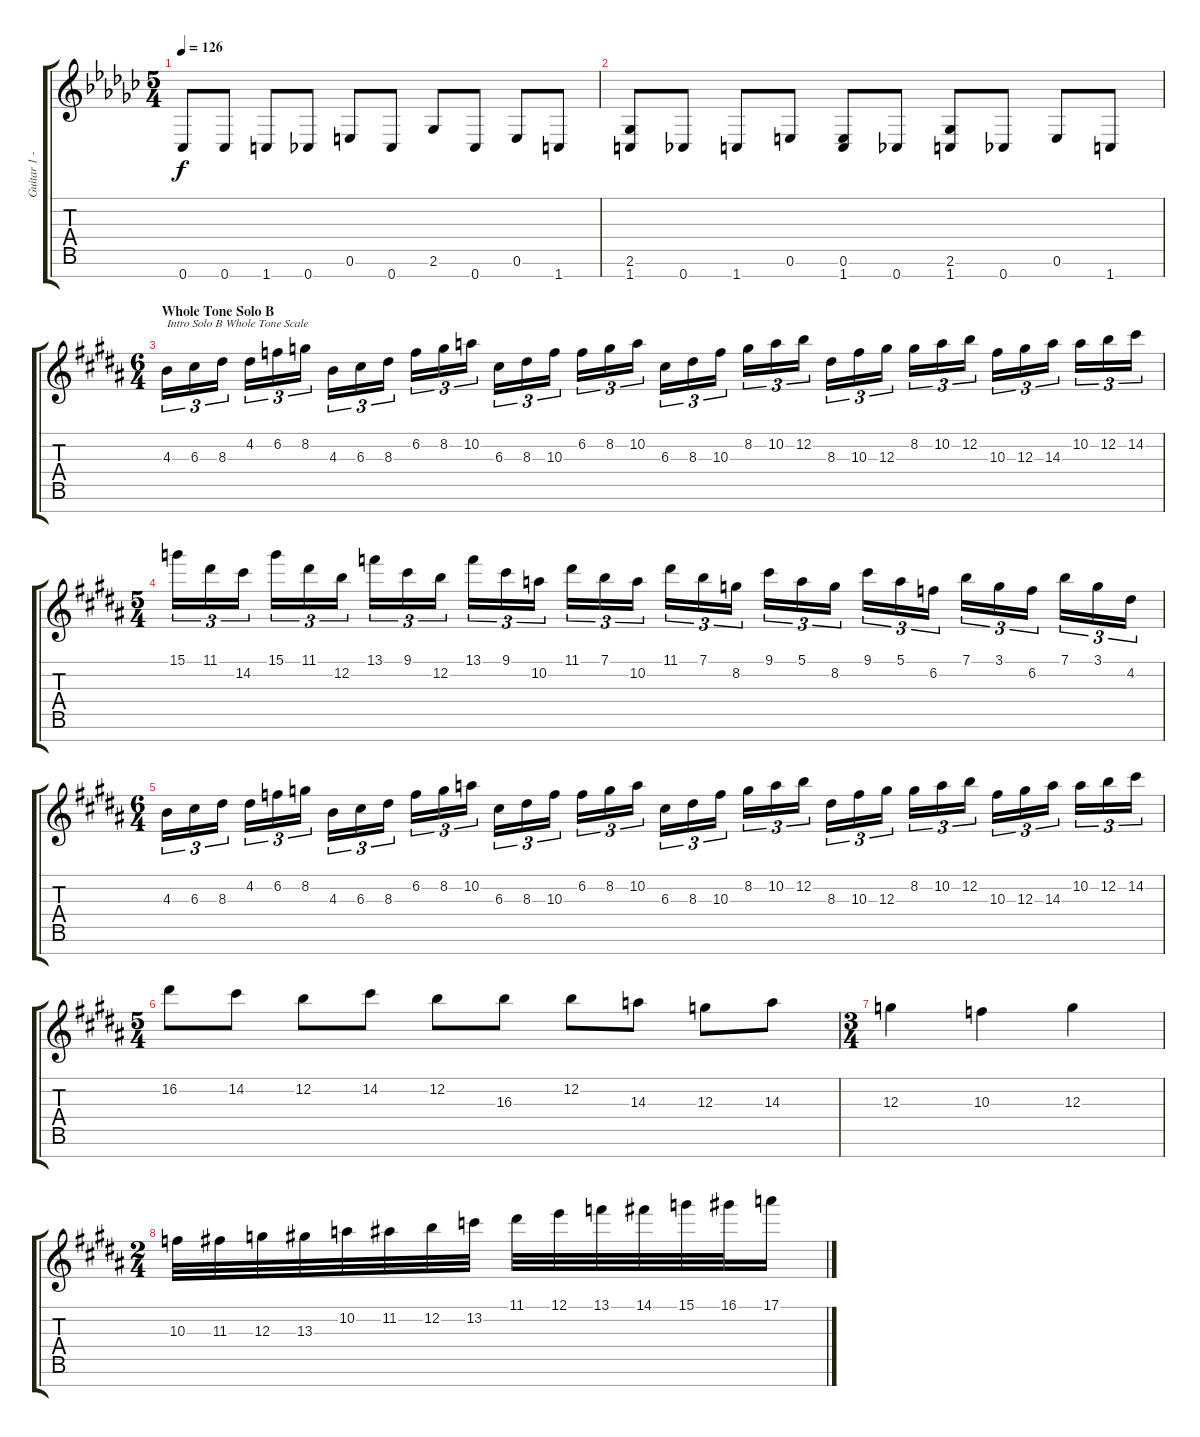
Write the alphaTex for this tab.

\track ("Guitar 1 - Main Guitar" "Guitar 1 -") {instrument acousticguitarsteel}
\staff {score tabs}
\tuning (E4 B3 G3 D3 A2 E2 B1) {hide}
\ts (5 4)
\tempo 126
\clef g2
\ks ebminor
0.7.8{dy f} 0.7.8 1.7.8 0.7.8 0.6.8 0.7.8 2.6.8 0.7.8 0.6.8 1.7.8 |
(2.6 1.7).8 0.7.8 1.7.8 0.6.8 (0.6 1.7).8 0.7.8 (2.6 1.7).8 0.7.8 0.6.8 1.7.8 |
\ts (6 4)
\section ("" "Whole Tone Solo B")
\ks b
4.3.16{tu (3 2) txt "Intro Solo B Whole Tone Scale" instrument distortionguitar} 6.3.16{tu (3 2)} 8.3.16{tu (3 2)} 4.2.16{tu (3 2)} 6.2.16{tu (3 2)} 8.2.16{tu (3 2)} 4.3.16{tu (3 2)} 6.3.16{tu (3 2)} 8.3.16{tu (3 2)} 6.2.16{tu (3 2)} 8.2.16{tu (3 2)} 10.2.16{tu (3 2)} 6.3.16{tu (3 2)} 8.3.16{tu (3 2)} 10.3.16{tu (3 2)} 6.2.16{tu (3 2)} 8.2.16{tu (3 2)} 10.2.16{tu (3 2)} 6.3.16{tu (3 2)} 8.3.16{tu (3 2)} 10.3.16{tu (3 2)} 8.2.16{tu (3 2)} 10.2.16{tu (3 2)} 12.2.16{tu (3 2)} 8.3.16{tu (3 2)} 10.3.16{tu (3 2)} 12.3.16{tu (3 2)} 8.2.16{tu (3 2)} 10.2.16{tu (3 2)} 12.2.16{tu (3 2)} 10.3.16{tu (3 2)} 12.3.16{tu (3 2)} 14.3.16{tu (3 2)} 10.2.16{tu (3 2)} 12.2.16{tu (3 2)} 14.2.16{tu (3 2)} |
\ts (5 4)
15.1.16{tu (3 2)} 11.1.16{tu (3 2)} 14.2.16{tu (3 2)} 15.1.16{tu (3 2)} 11.1.16{tu (3 2)} 12.2.16{tu (3 2)} 13.1.16{tu (3 2)} 9.1.16{tu (3 2)} 12.2.16{tu (3 2)} 13.1.16{tu (3 2)} 9.1.16{tu (3 2)} 10.2.16{tu (3 2)} 11.1.16{tu (3 2)} 7.1.16{tu (3 2)} 10.2.16{tu (3 2)} 11.1.16{tu (3 2)} 7.1.16{tu (3 2)} 8.2.16{tu (3 2)} 9.1.16{tu (3 2)} 5.1.16{tu (3 2)} 8.2.16{tu (3 2)} 9.1.16{tu (3 2)} 5.1.16{tu (3 2)} 6.2.16{tu (3 2)} 7.1.16{tu (3 2)} 3.1.16{tu (3 2)} 6.2.16{tu (3 2)} 7.1.16{tu (3 2)} 3.1.16{tu (3 2)} 4.2.16{tu (3 2)} |
\ts (6 4)
4.3.16{tu (3 2)} 6.3.16{tu (3 2)} 8.3.16{tu (3 2)} 4.2.16{tu (3 2)} 6.2.16{tu (3 2)} 8.2.16{tu (3 2)} 4.3.16{tu (3 2)} 6.3.16{tu (3 2)} 8.3.16{tu (3 2)} 6.2.16{tu (3 2)} 8.2.16{tu (3 2)} 10.2.16{tu (3 2)} 6.3.16{tu (3 2)} 8.3.16{tu (3 2)} 10.3.16{tu (3 2)} 6.2.16{tu (3 2)} 8.2.16{tu (3 2)} 10.2.16{tu (3 2)} 6.3.16{tu (3 2)} 8.3.16{tu (3 2)} 10.3.16{tu (3 2)} 8.2.16{tu (3 2)} 10.2.16{tu (3 2)} 12.2.16{tu (3 2)} 8.3.16{tu (3 2)} 10.3.16{tu (3 2)} 12.3.16{tu (3 2)} 8.2.16{tu (3 2)} 10.2.16{tu (3 2)} 12.2.16{tu (3 2)} 10.3.16{tu (3 2)} 12.3.16{tu (3 2)} 14.3.16{tu (3 2)} 10.2.16{tu (3 2)} 12.2.16{tu (3 2)} 14.2.16{tu (3 2)} |
\ts (5 4)
16.2.8 14.2.8 12.2.8 14.2.8 12.2.8 16.3.8 12.2.8 14.3.8 12.3.8 14.3.8 |
\ts (3 4)
12.3.4 10.3.4 12.3.4 |
\ts (2 4)
10.3.32 11.3.32 12.3.32 13.3.32 10.2.32 11.2.32 12.2.32 13.2.32 11.1.32 12.1.32 13.1.32 14.1.32 15.1.32 16.1.32 17.1.16
